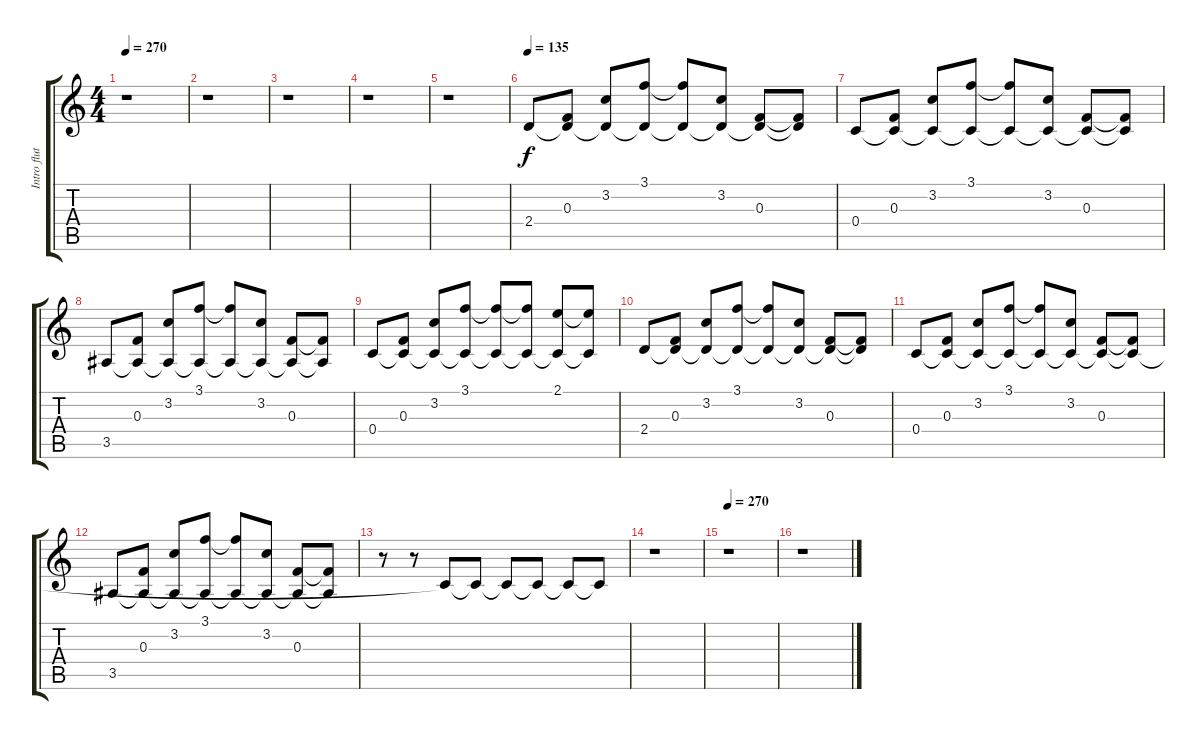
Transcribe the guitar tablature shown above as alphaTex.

\track ("Intro flute" "Intro flut") {instrument acousticguitarsteel}
\staff {score tabs}
\tuning (D4 A3 F3 C3 G2 C2) {hide}
\ts (4 4)
\tempo 270
\clef g2
\ks c
r.1{dy f} |
r.1 |
r.1 |
r.1 |
r.1 |
\tempo 135
2.4.8 (0.3 2.4{t}).8 (3.2 2.4{t}).8 (3.1 2.4{t}).8 (3.1{t} 2.4{t}).8 (3.2 2.4{t}).8 (0.3 2.4{t}).8 (0.3{t} 2.4{t}).8 |
0.4.8 (0.3 0.4{t}).8 (3.2 0.4{t}).8 (3.1 0.4{t}).8 (3.1{t} 0.4{t}).8 (3.2 0.4{t}).8 (0.3 0.4{t}).8 (0.3{t} 0.4{t}).8 |
3.5.8 (0.3 3.5{t}).8 (3.2 3.5{t}).8 (3.1 3.5{t}).8 (3.1{t} 3.5{t}).8 (3.2 3.5{t}).8 (0.3 3.5{t}).8 (0.3{t} 3.5{t}).8 |
0.4.8 (0.3 0.4{t}).8 (3.2 0.4{t}).8 (3.1 0.4{t}).8 (3.1{t} 0.4{t}).8 (3.1{t} 0.4{t}).8 (2.1 0.4{t}).8 (2.1{t} 0.4{t}).8 |
2.4.8 (0.3 2.4{t}).8 (3.2 2.4{t}).8 (3.1 2.4{t}).8 (3.1{t} 2.4{t}).8 (3.2 2.4{t}).8 (0.3 2.4{t}).8 (0.3{t} 2.4{t}).8 |
0.4.8 (0.3 0.4{t}).8 (3.2 0.4{t}).8 (3.1 0.4{t}).8 (3.1{t} 0.4{t}).8 (3.2 0.4{t}).8 (0.3 0.4{t}).8 (0.3{t} 0.4{t}).8 |
3.5.8 (0.3 3.5{t}).8 (3.2 3.5{t}).8 (3.1 3.5{t}).8 (3.1{t} 3.5{t}).8 (3.2 3.5{t}).8 (0.3 3.5{t}).8 (0.3{t} 3.5{t}).8 |
r.8 r.8 0.4{t}.8 0.4{t}.8 0.4{t}.8 0.4{t}.8 0.4{t}.8 0.4{t}.8 |
r.1 |
\tempo 270
r.1 |
r.1
